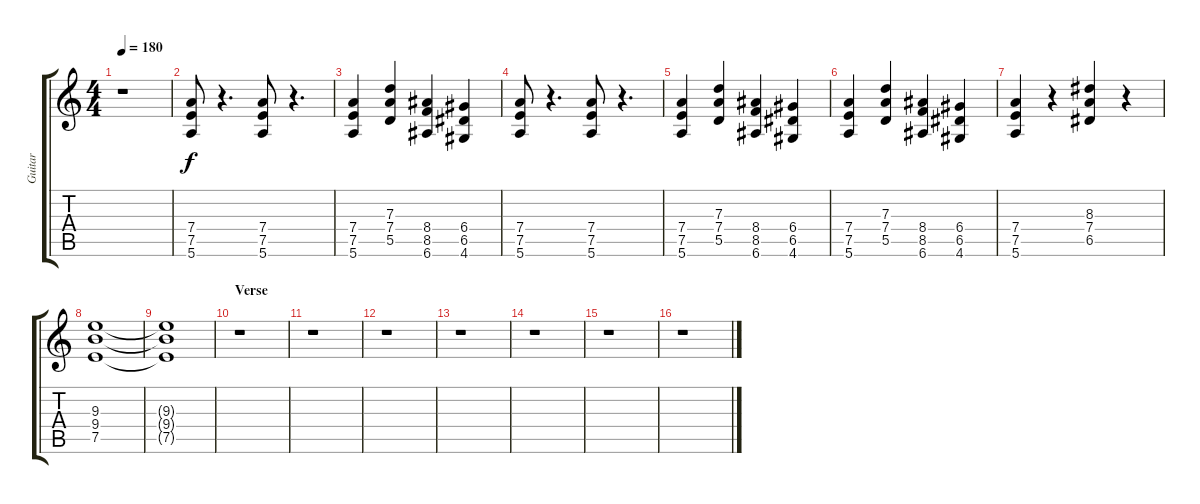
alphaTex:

\track ("Guitar" "Guitar") {instrument distortionguitar}
\staff {score tabs}
\tuning (E4 B3 G3 D3 A2 E2) {hide}
\ts (4 4)
\tempo 180
\clef g2
\ks c
r.1{dy f} |
\section ("" "")
(7.4 7.5 5.6).8 r.4{d} (7.4 7.5 5.6).8 r.4{d} |
(7.4 7.5 5.6).4 (7.3 7.4 5.5).4 (8.4 8.5 6.6).4 (6.4 6.5 4.6).4 |
(7.4 7.5 5.6).8 r.4{d} (7.4 7.5 5.6).8 r.4{d} |
(7.4 7.5 5.6).4 (7.3 7.4 5.5).4 (8.4 8.5 6.6).4 (6.4 6.5 4.6).4 |
(7.4 7.5 5.6).4 (7.3 7.4 5.5).4 (8.4 8.5 6.6).4 (6.4 6.5 4.6).4 |
(7.4 7.5 5.6).4 r.4 (8.3 7.4 6.5).4 r.4 |
(9.3 9.4 7.5).1 |
(9.3{t} 9.4{t} 7.5{t}).1 |
\section ("" "Verse")
r.1 |
r.1 |
r.1 |
r.1 |
r.1 |
r.1 |
r.1
